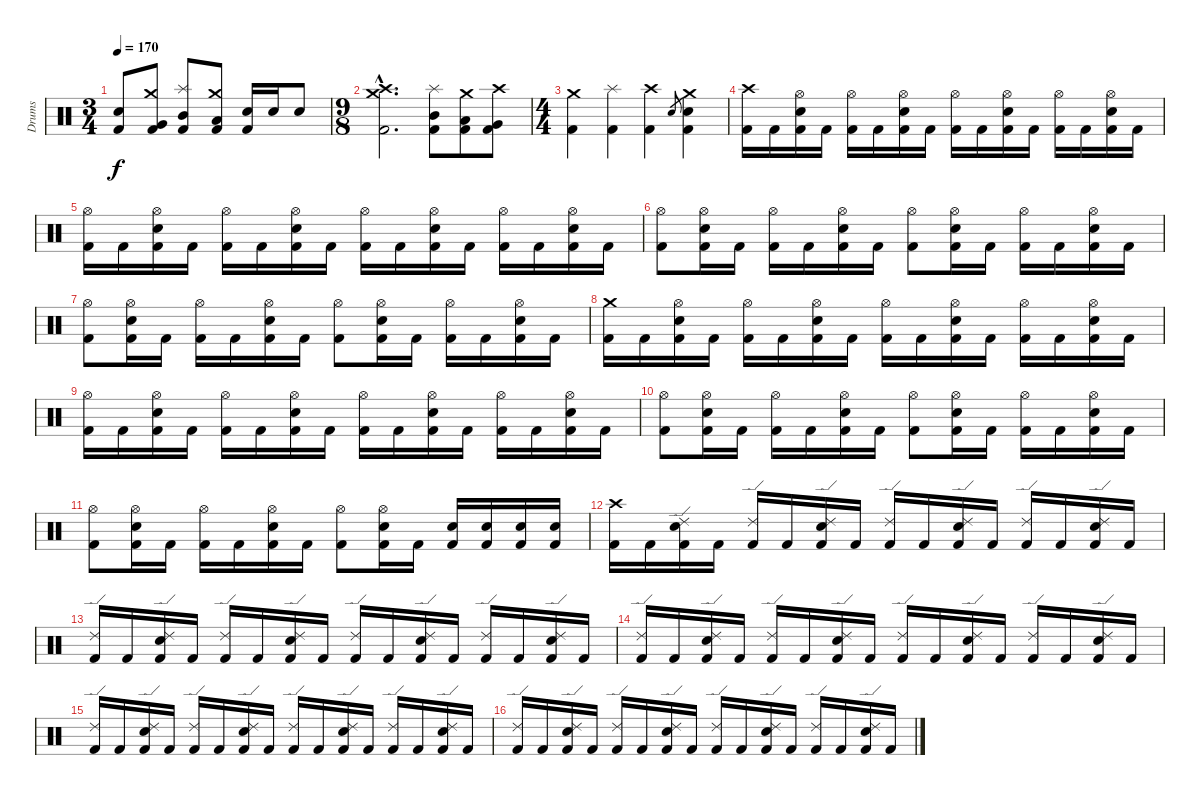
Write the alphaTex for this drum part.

\track ("Drums" "Drums") {instrument percussion}
\staff {score}
\articulation defaults
\ts (3 4)
\tempo 170
\clef neutral
\ks c
("Electric Snare (hit)" "Kick (hit) 2").8{dy f} ("Crash medium (hit)" "Very Low Tom (hit)" "Kick (hit) 2").8 ("Splash (hit)" "Mid Tom (hit)" "Kick (hit) 2").8 ("Crash medium (hit)" "Low Tom (hit)" "Kick (hit) 2").8 ("Electric Snare (hit)" "Kick (hit) 2").16 "Electric Snare (hit)".16 "Electric Snare (hit)".8 |
\ts (9 8)
("Crash medium (hit)"{hac} "Crash high (hit)"{hac} "Kick (hit) 2"{hac}).2{d} ("Splash (hit)" "Mid Tom (hit)" "Kick (hit) 2").8 ("Crash medium (hit)" "Low Tom (hit)" "Kick (hit) 2").8 ("Crash high (hit)" "Very Low Tom (hit)" "Kick (hit) 2").8 |
\ts (4 4)
("Crash medium (hit)" "Kick (hit) 2").4 ("Splash (hit)" "Kick (hit) 2").4 ("Crash high (hit)" "Kick (hit) 2").4 "Electric Snare (hit)".8{gr} ("Crash medium (hit)" "Electric Snare (hit)" "Kick (hit) 2").4 |
("Crash high (hit)" "Kick (hit) 2").16 "Kick (hit) 2".16 ("Hi-Hat (open)" "Electric Snare (hit)" "Kick (hit) 2").16 "Kick (hit) 2".16 ("Hi-Hat (open)" "Kick (hit) 2").16 "Kick (hit) 2".16 ("Hi-Hat (open)" "Electric Snare (hit)" "Kick (hit) 2").16 "Kick (hit) 2".16 ("Hi-Hat (open)" "Kick (hit) 2").16 "Kick (hit) 2".16 ("Hi-Hat (open)" "Electric Snare (hit)" "Kick (hit) 2").16 "Kick (hit) 2".16 ("Hi-Hat (open)" "Kick (hit) 2").16 "Kick (hit) 2".16 ("Hi-Hat (open)" "Electric Snare (hit)" "Kick (hit) 2").16 "Kick (hit) 2".16 |
("Hi-Hat (open)" "Kick (hit) 2").16 "Kick (hit) 2".16 ("Hi-Hat (open)" "Electric Snare (hit)" "Kick (hit) 2").16 "Kick (hit) 2".16 ("Hi-Hat (open)" "Kick (hit) 2").16 "Kick (hit) 2".16 ("Hi-Hat (open)" "Electric Snare (hit)" "Kick (hit) 2").16 "Kick (hit) 2".16 ("Hi-Hat (open)" "Kick (hit) 2").16 "Kick (hit) 2".16 ("Hi-Hat (open)" "Electric Snare (hit)" "Kick (hit) 2").16 "Kick (hit) 2".16 ("Hi-Hat (open)" "Kick (hit) 2").16 "Kick (hit) 2".16 ("Hi-Hat (open)" "Electric Snare (hit)" "Kick (hit) 2").16 "Kick (hit) 2".16 |
("Hi-Hat (open)" "Kick (hit) 2").8 ("Hi-Hat (open)" "Electric Snare (hit)" "Kick (hit) 2").16 "Kick (hit) 2".16 ("Hi-Hat (open)" "Kick (hit) 2").16 "Kick (hit) 2".16 ("Hi-Hat (open)" "Electric Snare (hit)" "Kick (hit) 2").16 "Kick (hit) 2".16 ("Hi-Hat (open)" "Kick (hit) 2").8 ("Hi-Hat (open)" "Electric Snare (hit)" "Kick (hit) 2").16 "Kick (hit) 2".16 ("Hi-Hat (open)" "Kick (hit) 2").16 "Kick (hit) 2".16 ("Hi-Hat (open)" "Electric Snare (hit)" "Kick (hit) 2").16 "Kick (hit) 2".16 |
("Hi-Hat (open)" "Kick (hit) 2").8 ("Hi-Hat (open)" "Electric Snare (hit)" "Kick (hit) 2").16 "Kick (hit) 2".16 ("Hi-Hat (open)" "Kick (hit) 2").16 "Kick (hit) 2".16 ("Hi-Hat (open)" "Electric Snare (hit)" "Kick (hit) 2").16 "Kick (hit) 2".16 ("Hi-Hat (open)" "Kick (hit) 2").8 ("Hi-Hat (open)" "Electric Snare (hit)" "Kick (hit) 2").16 "Kick (hit) 2".16 ("Hi-Hat (open)" "Kick (hit) 2").16 "Kick (hit) 2".16 ("Hi-Hat (open)" "Electric Snare (hit)" "Kick (hit) 2").16 "Kick (hit) 2".16 |
("Crash medium (hit)" "Kick (hit) 2").16 "Kick (hit) 2".16 ("Hi-Hat (open)" "Electric Snare (hit)" "Kick (hit) 2").16 "Kick (hit) 2".16 ("Hi-Hat (open)" "Kick (hit) 2").16 "Kick (hit) 2".16 ("Hi-Hat (open)" "Electric Snare (hit)" "Kick (hit) 2").16 "Kick (hit) 2".16 ("Hi-Hat (open)" "Kick (hit) 2").16 "Kick (hit) 2".16 ("Hi-Hat (open)" "Electric Snare (hit)" "Kick (hit) 2").16 "Kick (hit) 2".16 ("Hi-Hat (open)" "Kick (hit) 2").16 "Kick (hit) 2".16 ("Hi-Hat (open)" "Electric Snare (hit)" "Kick (hit) 2").16 "Kick (hit) 2".16 |
("Hi-Hat (open)" "Kick (hit) 2").16 "Kick (hit) 2".16 ("Hi-Hat (open)" "Electric Snare (hit)" "Kick (hit) 2").16 "Kick (hit) 2".16 ("Hi-Hat (open)" "Kick (hit) 2").16 "Kick (hit) 2".16 ("Hi-Hat (open)" "Electric Snare (hit)" "Kick (hit) 2").16 "Kick (hit) 2".16 ("Hi-Hat (open)" "Kick (hit) 2").16 "Kick (hit) 2".16 ("Hi-Hat (open)" "Electric Snare (hit)" "Kick (hit) 2").16 "Kick (hit) 2".16 ("Hi-Hat (open)" "Kick (hit) 2").16 "Kick (hit) 2".16 ("Hi-Hat (open)" "Electric Snare (hit)" "Kick (hit) 2").16 "Kick (hit) 2".16 |
("Hi-Hat (open)" "Kick (hit) 2").8 ("Hi-Hat (open)" "Electric Snare (hit)" "Kick (hit) 2").16 "Kick (hit) 2".16 ("Hi-Hat (open)" "Kick (hit) 2").16 "Kick (hit) 2".16 ("Hi-Hat (open)" "Electric Snare (hit)" "Kick (hit) 2").16 "Kick (hit) 2".16 ("Hi-Hat (open)" "Kick (hit) 2").8 ("Hi-Hat (open)" "Electric Snare (hit)" "Kick (hit) 2").16 "Kick (hit) 2".16 ("Hi-Hat (open)" "Kick (hit) 2").16 "Kick (hit) 2".16 ("Hi-Hat (open)" "Electric Snare (hit)" "Kick (hit) 2").16 "Kick (hit) 2".16 |
("Hi-Hat (open)" "Kick (hit) 2").8 ("Hi-Hat (open)" "Electric Snare (hit)" "Kick (hit) 2").16 "Kick (hit) 2".16 ("Hi-Hat (open)" "Kick (hit) 2").16 "Kick (hit) 2".16 ("Hi-Hat (open)" "Electric Snare (hit)" "Kick (hit) 2").16 "Kick (hit) 2".16 ("Hi-Hat (open)" "Kick (hit) 2").8 ("Hi-Hat (open)" "Electric Snare (hit)" "Kick (hit) 2").16 "Kick (hit) 2".16 ("Electric Snare (hit)" "Kick (hit) 2").16 ("Electric Snare (hit)" "Kick (hit) 2").16 ("Electric Snare (hit)" "Kick (hit) 2").16 ("Electric Snare (hit)" "Kick (hit) 2").16 |
("Crash high (hit)" "Kick (hit) 2").16 "Kick (hit) 2".16 ("Ride (edge) 2" "Electric Snare (hit)" "Kick (hit) 2").16 "Kick (hit) 2".16 ("Ride (edge) 2" "Kick (hit) 2").16 "Kick (hit) 2".16 ("Ride (edge) 2" "Electric Snare (hit)" "Kick (hit) 2").16 "Kick (hit) 2".16 ("Ride (edge) 2" "Kick (hit) 2").16 "Kick (hit) 2".16 ("Ride (edge) 2" "Electric Snare (hit)" "Kick (hit) 2").16 "Kick (hit) 2".16 ("Ride (edge) 2" "Kick (hit) 2").16 "Kick (hit) 2".16 ("Ride (edge) 2" "Electric Snare (hit)" "Kick (hit) 2").16 "Kick (hit) 2".16 |
("Ride (edge) 2" "Kick (hit) 2").16 "Kick (hit) 2".16 ("Ride (edge) 2" "Electric Snare (hit)" "Kick (hit) 2").16 "Kick (hit) 2".16 ("Ride (edge) 2" "Kick (hit) 2").16 "Kick (hit) 2".16 ("Ride (edge) 2" "Electric Snare (hit)" "Kick (hit) 2").16 "Kick (hit) 2".16 ("Ride (edge) 2" "Kick (hit) 2").16 "Kick (hit) 2".16 ("Ride (edge) 2" "Electric Snare (hit)" "Kick (hit) 2").16 "Kick (hit) 2".16 ("Ride (edge) 2" "Kick (hit) 2").16 "Kick (hit) 2".16 ("Ride (edge) 2" "Electric Snare (hit)" "Kick (hit) 2").16 "Kick (hit) 2".16 |
("Ride (edge) 2" "Kick (hit) 2").16 "Kick (hit) 2".16 ("Ride (edge) 2" "Electric Snare (hit)" "Kick (hit) 2").16 "Kick (hit) 2".16 ("Ride (edge) 2" "Kick (hit) 2").16 "Kick (hit) 2".16 ("Ride (edge) 2" "Electric Snare (hit)" "Kick (hit) 2").16 "Kick (hit) 2".16 ("Ride (edge) 2" "Kick (hit) 2").16 "Kick (hit) 2".16 ("Ride (edge) 2" "Electric Snare (hit)" "Kick (hit) 2").16 "Kick (hit) 2".16 ("Ride (edge) 2" "Kick (hit) 2").16 "Kick (hit) 2".16 ("Ride (edge) 2" "Electric Snare (hit)" "Kick (hit) 2").16 "Kick (hit) 2".16 |
("Ride (edge) 2" "Kick (hit) 2").16 "Kick (hit) 2".16 ("Ride (edge) 2" "Electric Snare (hit)" "Kick (hit) 2").16 "Kick (hit) 2".16 ("Ride (edge) 2" "Kick (hit) 2").16 "Kick (hit) 2".16 ("Ride (edge) 2" "Electric Snare (hit)" "Kick (hit) 2").16 "Kick (hit) 2".16 ("Ride (edge) 2" "Kick (hit) 2").16 "Kick (hit) 2".16 ("Ride (edge) 2" "Electric Snare (hit)" "Kick (hit) 2").16 "Kick (hit) 2".16 ("Ride (edge) 2" "Kick (hit) 2").16 "Kick (hit) 2".16 ("Ride (edge) 2" "Electric Snare (hit)" "Kick (hit) 2").16 "Kick (hit) 2".16 |
("Ride (edge) 2" "Kick (hit) 2").16 "Kick (hit) 2".16 ("Ride (edge) 2" "Electric Snare (hit)" "Kick (hit) 2").16 "Kick (hit) 2".16 ("Ride (edge) 2" "Kick (hit) 2").16 "Kick (hit) 2".16 ("Ride (edge) 2" "Electric Snare (hit)" "Kick (hit) 2").16 "Kick (hit) 2".16 ("Ride (edge) 2" "Kick (hit) 2").16 "Kick (hit) 2".16 ("Ride (edge) 2" "Electric Snare (hit)" "Kick (hit) 2").16 "Kick (hit) 2".16 ("Ride (edge) 2" "Kick (hit) 2").16 "Kick (hit) 2".16 ("Ride (edge) 2" "Electric Snare (hit)" "Kick (hit) 2").16 "Kick (hit) 2".16
